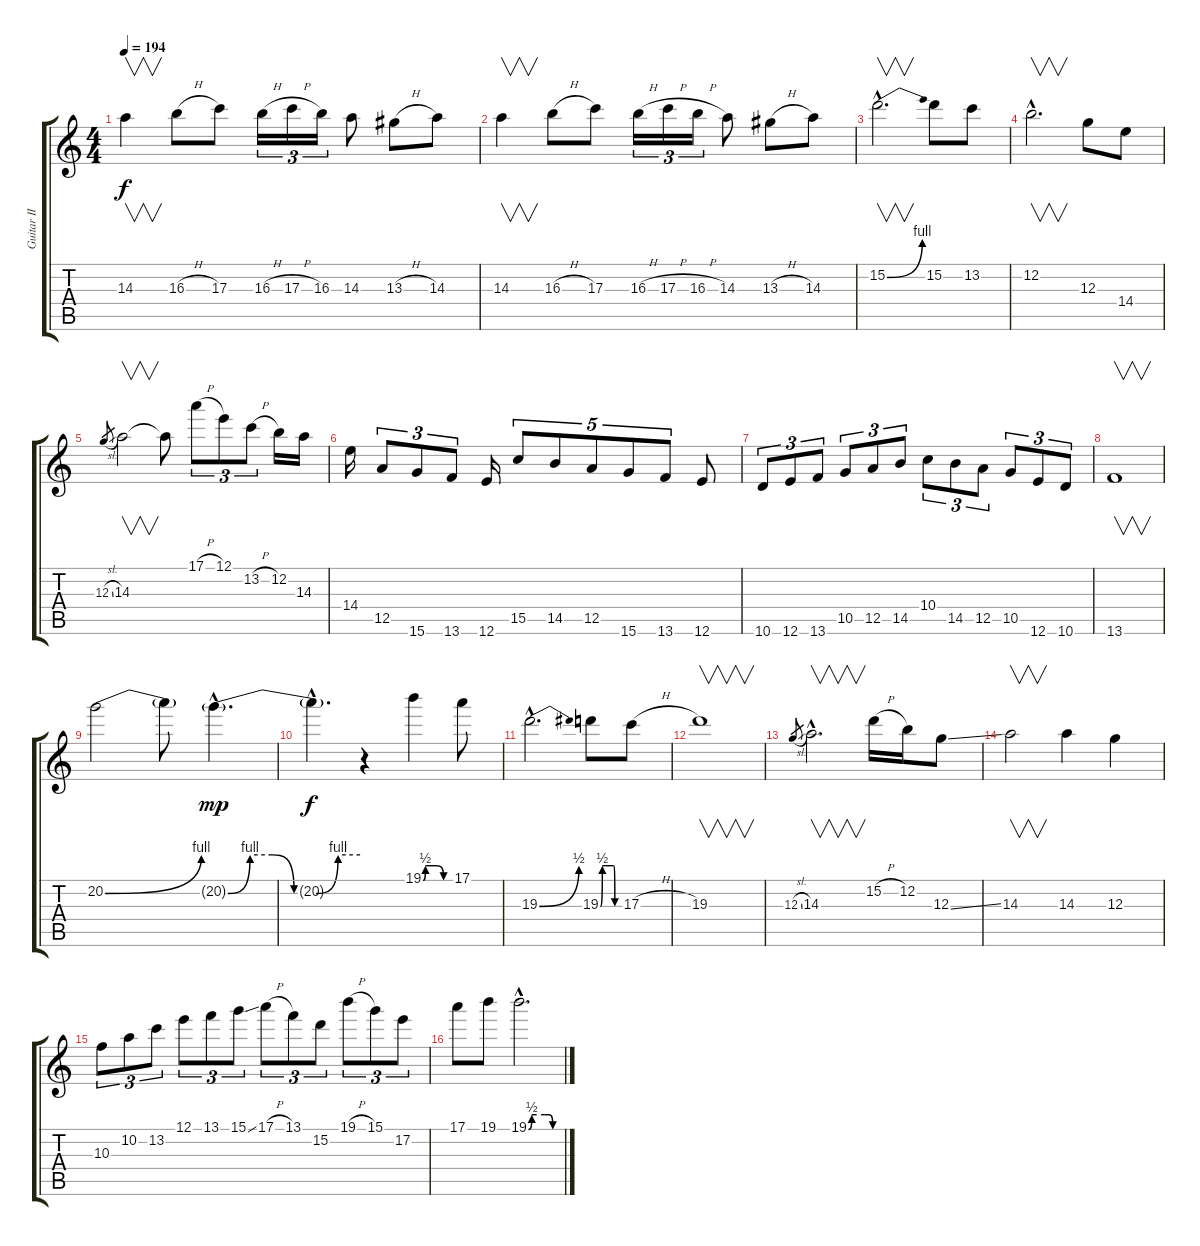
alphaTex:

\track ("Guitar II" "Guitar II") {instrument distortionguitar}
\staff {score tabs}
\tuning (E4 B3 G3 D3 A2 E2) {hide}
\ts (4 4)
\tempo 194
\tempo 140
\tempo 194
\clef g2
\ks c
14.3.4{v dy f instrument distortionguitar} 16.3{h}.8 17.3.8 16.3{h}.16{tu (3 2)} 17.3{h}.16{tu (3 2)} 16.3.16{tu (3 2)} 14.3.8 13.3{h}.8 14.3.8 |
14.3.4{v} 16.3{h}.8 17.3.8 16.3{h}.16{tu (3 2)} 17.3{h}.16{tu (3 2)} 16.3{h}.16{tu (3 2)} 14.3.8 13.3{h}.8 14.3.8 |
15.2{be (bend 0 0 60 4) hac}.2{v d} 15.2.8 13.2.8 |
12.2{hac}.2{v d} 12.3.8 14.4.8 |
12.3{sl}.8{gr} 14.3.2{v} 14.3{t}.8 17.1{h}.8{tu (3 2)} 12.1.8{tu (3 2)} 13.2{h}.8{tu (3 2)} 12.2.16 14.3.16 |
14.4.16 12.5.8{tu (3 2)} 15.6.8{tu (3 2)} 13.6.8{tu (3 2)} 12.6.16 15.5.8{tu (5 4)} 14.5.8{tu (5 4)} 12.5.8{tu (5 4)} 15.6.8{tu (5 4)} 13.6.8{tu (5 4)} 12.6.8 |
10.6.8{tu (3 2)} 12.6.8{tu (3 2)} 13.6.8{tu (3 2)} 10.5.8{tu (3 2)} 12.5.8{tu (3 2)} 14.5.8{tu (3 2)} 10.4.8{tu (3 2)} 14.5.8{tu (3 2)} 12.5.8{tu (3 2)} 10.5.8{tu (3 2)} 12.6.8{tu (3 2)} 10.6.8{tu (3 2)} |
13.6.1{v} |
20.2{be (bend 0 0 60 4)}.2 20.2{t}.8 20.2{be (custom 0 0 10 4 20 4 30 0 40 0 50 4 60 4) g hac}.4{d dy mp} |
20.2{hac t}.4{d dy f} r.4 19.1{be (custom 0 0 5 2 15 2 30 2 45 0 60 0)}.4 17.1.8 |
19.3{be (bend 0 0 60 2) hac}.2{d} 19.3{be (custom 0 0 6 2 15 2 30 2 41 2 45 0 60 0)}.8 17.3{h}.8 |
19.3.1{v} |
12.3{sl}.8{gr} 14.3{hac}.2{v d} 15.2{h}.16 12.2.16 12.3{ss}.8 |
14.3.2{v} 14.3.4 12.3.4 |
10.3.8{tu (3 2)} 10.2.8{tu (3 2)} 13.2.8{tu (3 2)} 12.1.8{tu (3 2)} 13.1.8{tu (3 2)} 15.1{ss}.8{tu (3 2)} 17.1{h}.8{tu (3 2)} 13.1.8{tu (3 2)} 15.2.8{tu (3 2)} 19.1{h}.8{tu (3 2)} 15.1.8{tu (3 2)} 17.2.8{tu (3 2)} |
17.1.8 19.1.8 19.1{be (custom 0 0 6 2 15 2 30 2 38 2 45 0 60 0) hac}.2{d}
